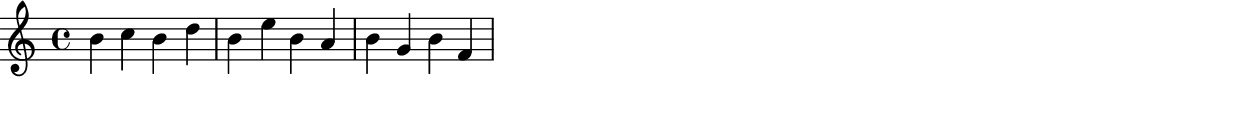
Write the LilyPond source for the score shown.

%% Generated by lilypond-book
%% Options: [exampleindent=10.16\mm,indent=0\mm,line-width=160\mm,quote]
\include "lilypond-book-preamble.ly"


% ****************************************************************
% Start cut-&-pastable-section
% ****************************************************************

#(ly:set-option 'eps-box-padding 3.000000)



\paper {
  indent = 0\mm
  line-width = 160\mm
  % offset the left padding, also add 1mm as lilypond creates cropped
  % images with a little space on the right
  line-width = #(- line-width (* mm  3.000000) (* mm 1))
  line-width = 160\mm - 2.0 * 10.16\mm
  % offset the left padding, also add 1mm as lilypond creates cropped
  % images with a little space on the right
  line-width = #(- line-width (* mm  3.000000) (* mm 1))
}

\layout {
  
}




% ****************************************************************
% ly snippet:
% ****************************************************************
\sourcefileline 202
\relative {
  b' c  % c (Do) è uno spazio rigo sopra, quindi è il Do sopra
  b d   % d (Re) è sopra di 2 o sotto di 5, quindi è il Re sopra
  b e   % e (Mi) è sopra di 3 o sotto di 4, quindi è il Mi sopra
  b a   % a (La) è sopra di 6 o sotto di 1, quindi è il La sotto
  b g   % g (Sol) è sopra di 5 o sotto di 2, quindi è il Sol sotto
  b f   % f (Fa) è sopra di 4 o sotto di 3, quindi è il Fa sotto
}



% ****************************************************************
% end ly snippet
% ****************************************************************
